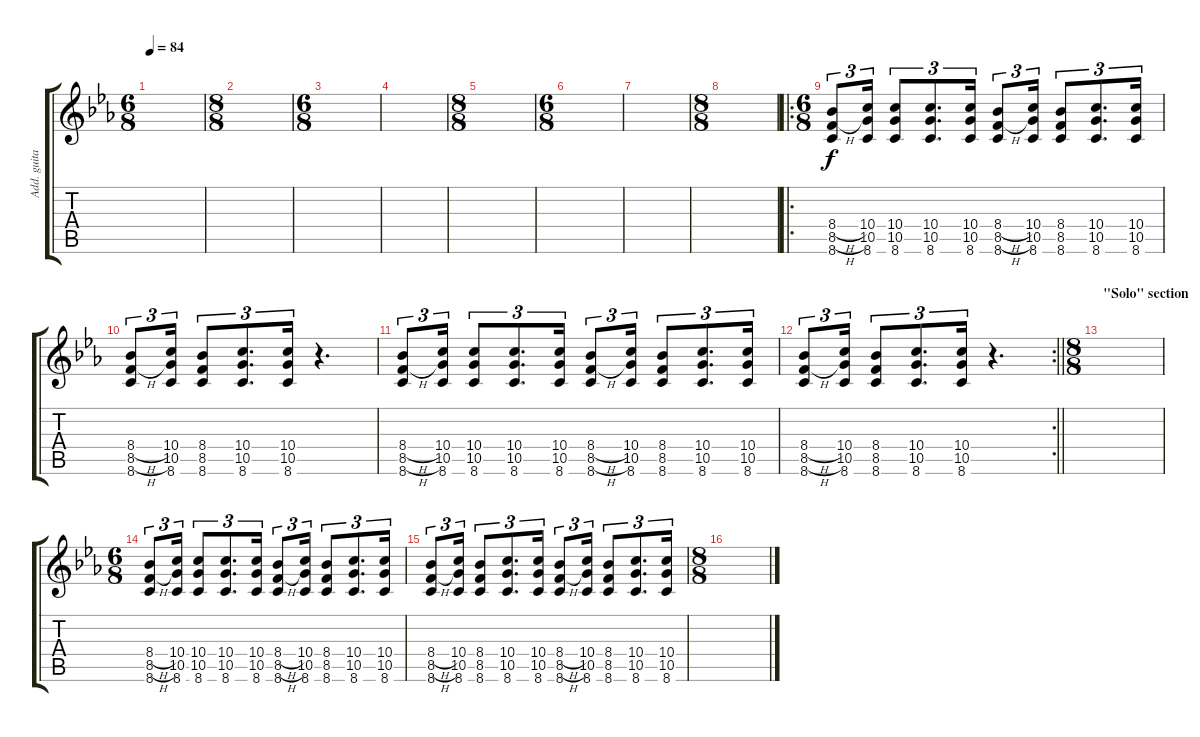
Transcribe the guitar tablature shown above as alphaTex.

\track ("Add. guitar" "Add. guita") {instrument distortionguitar}
\staff {score tabs}
\tuning (E4 B3 G3 D3 A2 E2) {hide}
\ts (6 8)
\tempo 84
\clef g2
\ks cminor
|
\ts (8 8)
|
\ts (6 8)
|
|
\ts (8 8)
|
\ts (6 8)
|
|
\ts (8 8)
|
\ro
\ts (6 8)
(8.4{h} 8.5{h} 8.6).8{tu (3 2)} (10.4 10.5 8.6).16{tu (3 2)} (10.4 10.5 8.6).8{tu (3 2)} (10.4 10.5 8.6).8{d tu (3 2)} (10.4 10.5 8.6).16{tu (3 2)} (8.4{h} 8.5{h} 8.6).8{tu (3 2)} (10.4 10.5 8.6).16{tu (3 2)} (8.4 8.5 8.6).8{tu (3 2)} (10.4 10.5 8.6).8{d tu (3 2)} (10.4 10.5 8.6).16{tu (3 2)} |
(8.4{h} 8.5{h} 8.6).8{tu (3 2)} (10.4 10.5 8.6).16{tu (3 2)} (8.4 8.5 8.6).8{tu (3 2)} (10.4 10.5 8.6).8{d tu (3 2)} (10.4 10.5 8.6).16{tu (3 2)} r.4{d} |
(8.4{h} 8.5{h} 8.6).8{tu (3 2)} (10.4 10.5 8.6).16{tu (3 2)} (10.4 10.5 8.6).8{tu (3 2)} (10.4 10.5 8.6).8{d tu (3 2)} (10.4 10.5 8.6).16{tu (3 2)} (8.4{h} 8.5{h} 8.6).8{tu (3 2)} (10.4 10.5 8.6).16{tu (3 2)} (8.4 8.5 8.6).8{tu (3 2)} (10.4 10.5 8.6).8{d tu (3 2)} (10.4 10.5 8.6).16{tu (3 2)} |
\rc 2
\barLineRight lightlight
(8.4{h} 8.5{h} 8.6).8{tu (3 2)} (10.4 10.5 8.6).16{tu (3 2)} (8.4 8.5 8.6).8{tu (3 2)} (10.4 10.5 8.6).8{d tu (3 2)} (10.4 10.5 8.6).16{tu (3 2)} r.4{d} |
\ts (8 8)
\section ("" "\"Solo\" section")
|
\ts (6 8)
(8.4{h} 8.5{h} 8.6).8{tu (3 2)} (10.4 10.5 8.6).16{tu (3 2)} (10.4 10.5 8.6).8{tu (3 2)} (10.4 10.5 8.6).8{d tu (3 2)} (10.4 10.5 8.6).16{tu (3 2)} (8.4{h} 8.5{h} 8.6).8{tu (3 2)} (10.4 10.5 8.6).16{tu (3 2)} (8.4 8.5 8.6).8{tu (3 2)} (10.4 10.5 8.6).8{d tu (3 2)} (10.4 10.5 8.6).16{tu (3 2)} |
(8.4{h} 8.5{h} 8.6).8{tu (3 2)} (10.4 10.5 8.6).16{tu (3 2)} (8.4 8.5 8.6).8{tu (3 2)} (10.4 10.5 8.6).8{d tu (3 2)} (10.4 10.5 8.6).16{tu (3 2)} (8.4{h} 8.5{h} 8.6).8{tu (3 2)} (10.4 10.5 8.6).16{tu (3 2)} (8.4 8.5 8.6).8{tu (3 2)} (10.4 10.5 8.6).8{d tu (3 2)} (10.4 10.5 8.6).16{tu (3 2)} |
\ts (8 8)
